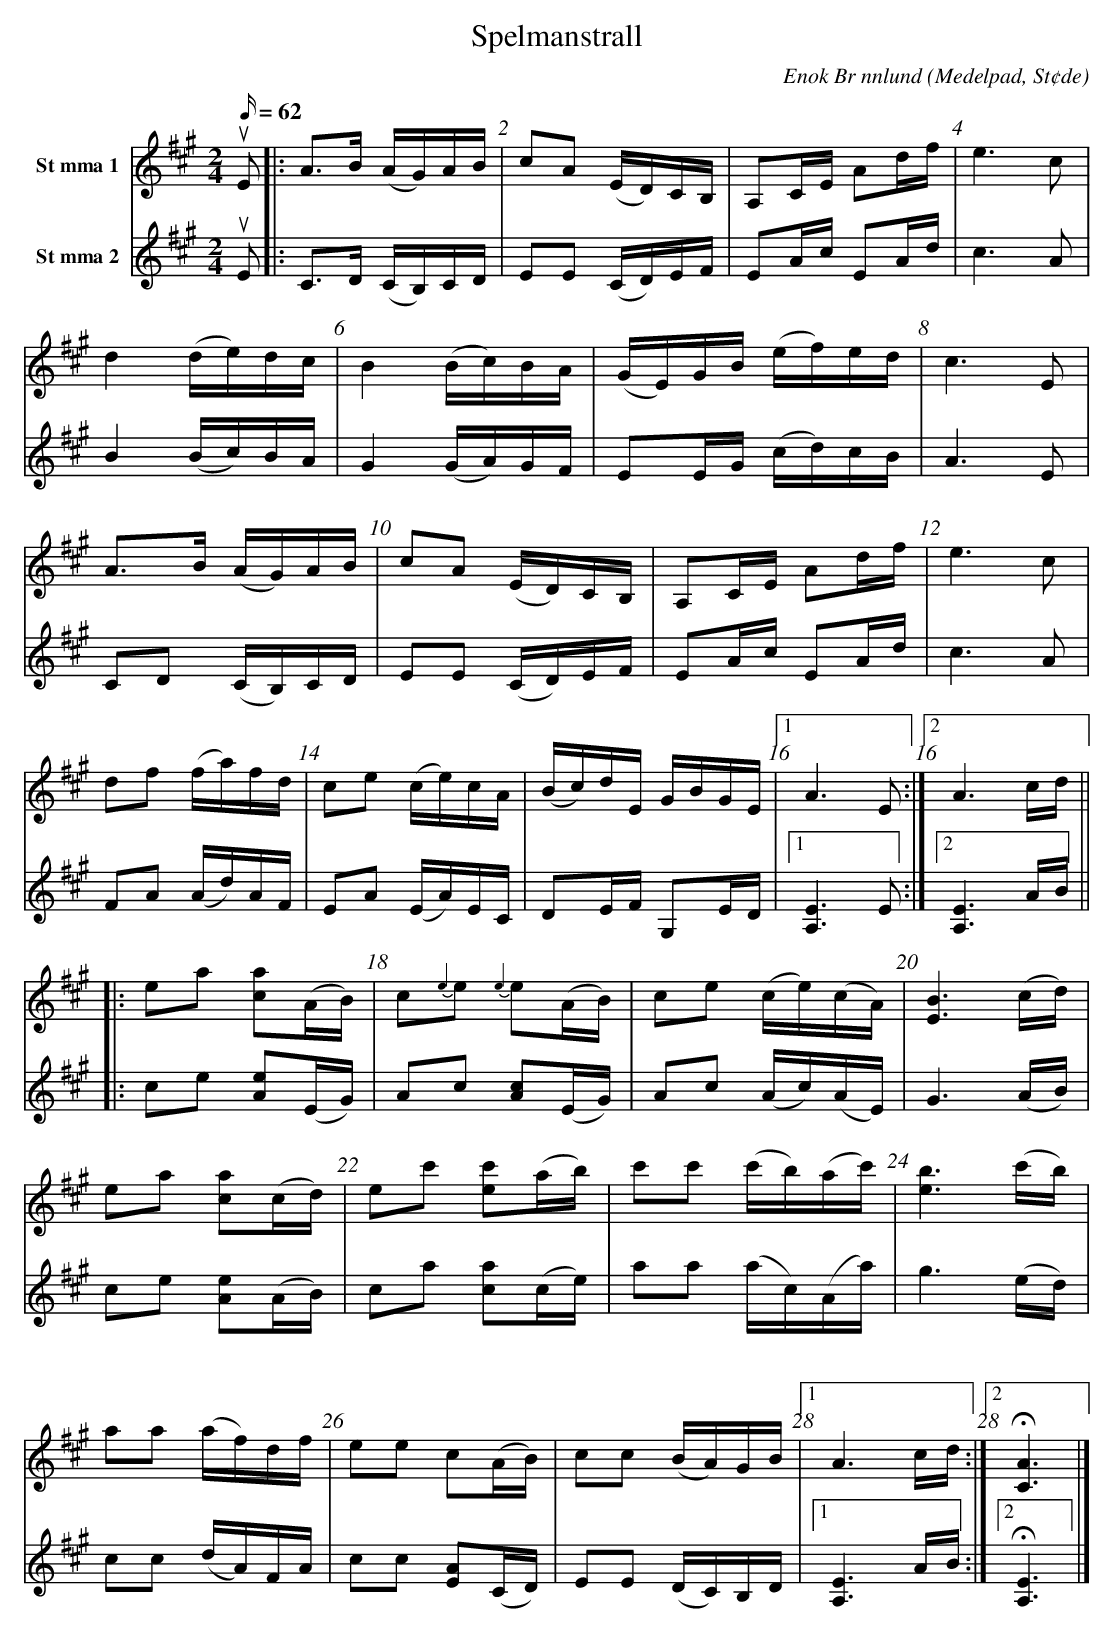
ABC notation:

X:1
T: Spelmanstrall
M: 2/4
L: 1/16
C: Enok Br nnlund
O: Medelpad, St¢de
Q: 62
V:1 name="St mma 1"
V:2 name="St mma 2"
K: A
[V:1] uE2 \
[V:2] uE2 \
[V:1]|: A3B     (AG)AB    | c2A2         (ED)CB,  | A,2CE   A2df     | e6     c2   |
[V:2]|: C3D     (CB,)CD   | E2E2         (CD)EF   | E2Ac    E2Ad     | c6     A2   |
[V:1]   d4      (de)dc    | B4           (Bc)BA   | (GE)GB (ef)ed    | c6     E2   |
[V:2]   B4      (Bc)BA    | G4           (GA)GF   | E2EG   (cd)cB    | A6     E2   |
[V:1]   A3B     (AG)AB    | c2A2         (ED)CB,  | A,2CE   A2df     | e6     c2   |
[V:2]   C2D2    (CB,)CD   | E2E2         (CD)EF   | E2Ac    E2Ad     | c6     A2   |
[V:1]   d2f2    (fa)fd    | c2e2         (ce)cA   | (Bc)dE  GBGE     |1 A6    E2  :|2 A6    cd ||
[V:2]   F2A2    (Ad)AF    | E2A2         (EA)EC   | D2EF    G,2ED    |1[A,E]6 E2  :|2[A,E]6 AB ||
[V:1]|: e2a2   [ca]2(AB) | c2{e2}e2 {e2}  e2(AB)| c2e2   (ce)(cA)  | [EB]6 (cd)  |
[V:2]|: c2e2   [Ae]2(EG) | A2c2    [Ac]2(EG) | A2c2   (Ac)(AE)  | G6    (AB)  |
[V:1]   e2a2   [ca]2(cd) | e2c'2     [ec']2(ab)| c'2c'2 (c'b)(ac')| [eb]6 (c'b) |
[V:2]   c2e2   [Ae]2(AB) | c2a2     [ca]2(ce) | a2a2   (ac)(Aa)  | g6    (ed)  |
[V:1]   a2a2    (af)df      | e2e2         c2(AB)    | c2c2   (BA)GB     |1A6     cd  :|2H[CA]6 |]
[V:2]   c2c2    (dA)FA    | c2c2        [EA]2(CD) | E2E2   (DC)B,D   |1[A,E]6 AB  :|2H[A,E]6|]
